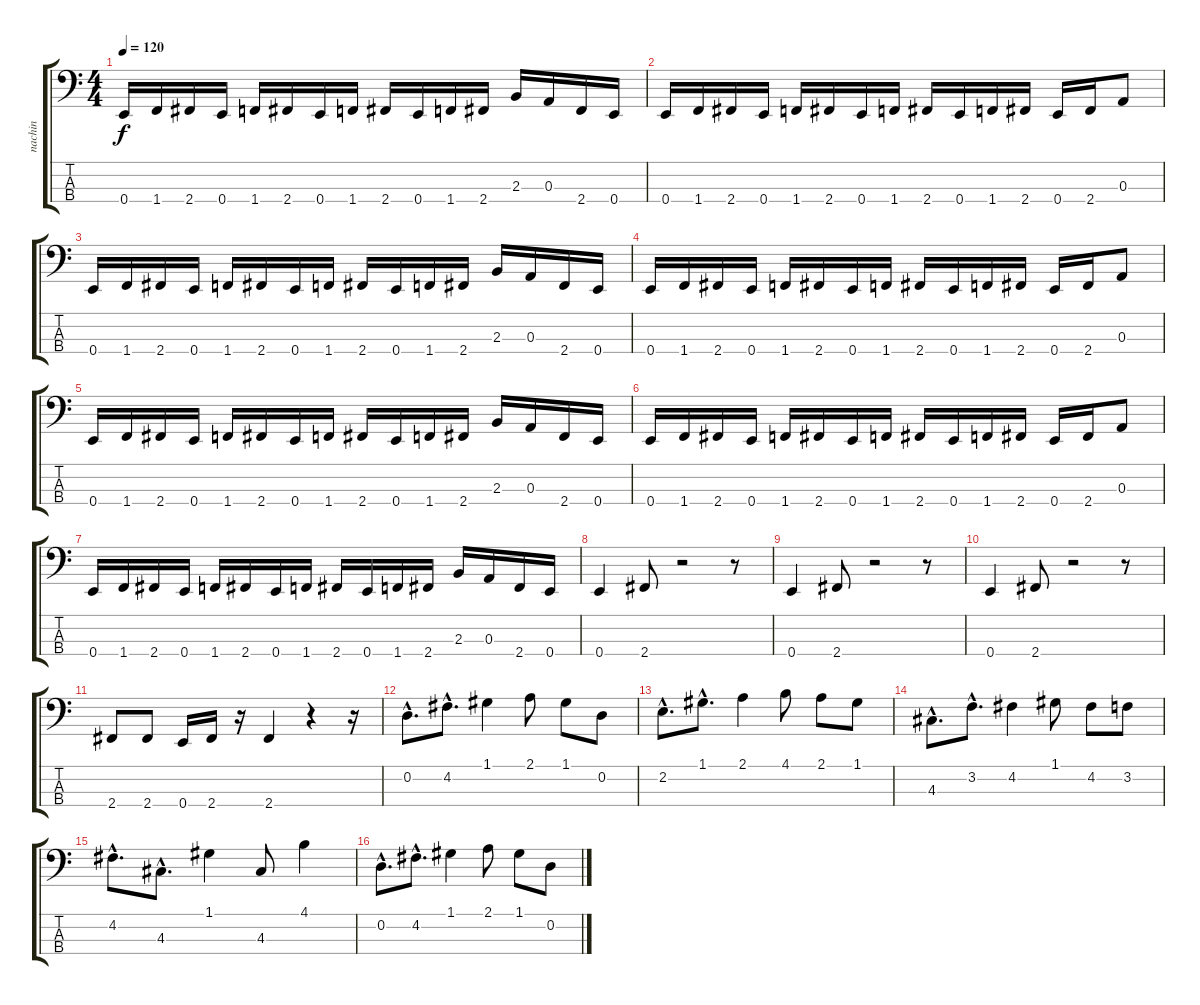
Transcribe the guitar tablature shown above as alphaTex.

\track ("nachin" "nachin") {instrument electricbasspick}
\staff {score tabs}
\tuning (G2 D2 A1 E1) {hide}
\ts (4 4)
\tempo 120
\clef f4
\ks c
0.4.16{dy f} 1.4.16 2.4.16 0.4.16 1.4.16 2.4.16 0.4.16 1.4.16 2.4.16 0.4.16 1.4.16 2.4.16 2.3.16 0.3.16 2.4.16 0.4.16 |
0.4.16 1.4.16 2.4.16 0.4.16 1.4.16 2.4.16 0.4.16 1.4.16 2.4.16 0.4.16 1.4.16 2.4.16 0.4.16 2.4.16 0.3.8 |
0.4.16 1.4.16 2.4.16 0.4.16 1.4.16 2.4.16 0.4.16 1.4.16 2.4.16 0.4.16 1.4.16 2.4.16 2.3.16 0.3.16 2.4.16 0.4.16 |
0.4.16 1.4.16 2.4.16 0.4.16 1.4.16 2.4.16 0.4.16 1.4.16 2.4.16 0.4.16 1.4.16 2.4.16 0.4.16 2.4.16 0.3.8 |
0.4.16 1.4.16 2.4.16 0.4.16 1.4.16 2.4.16 0.4.16 1.4.16 2.4.16 0.4.16 1.4.16 2.4.16 2.3.16 0.3.16 2.4.16 0.4.16 |
0.4.16 1.4.16 2.4.16 0.4.16 1.4.16 2.4.16 0.4.16 1.4.16 2.4.16 0.4.16 1.4.16 2.4.16 0.4.16 2.4.16 0.3.8 |
0.4.16 1.4.16 2.4.16 0.4.16 1.4.16 2.4.16 0.4.16 1.4.16 2.4.16 0.4.16 1.4.16 2.4.16 2.3.16 0.3.16 2.4.16 0.4.16 |
0.4.4 2.4.8 r.2 r.8 |
0.4.4 2.4.8 r.2 r.8 |
0.4.4 2.4.8 r.2 r.8 |
2.4.8 2.4.8 0.4.16 2.4.16 r.16 2.4.4 r.4 r.16 |
0.2{hac}.8{d} 4.2{hac}.8{d} 1.1.4 2.1.8 1.1.8 0.2.8 |
2.2{hac}.8{d} 1.1{hac}.8{d} 2.1.4 4.1.8 2.1.8 1.1.8 |
4.3{hac}.8{d} 3.2{hac}.8{d} 4.2.4 1.1.8 4.2.8 3.2.8 |
4.2{hac}.8{d} 4.3{hac}.8{d} 1.1.4 4.3.8 4.1.4 |
0.2{hac}.8{d} 4.2{hac}.8{d} 1.1.4 2.1.8 1.1.8 0.2.8
